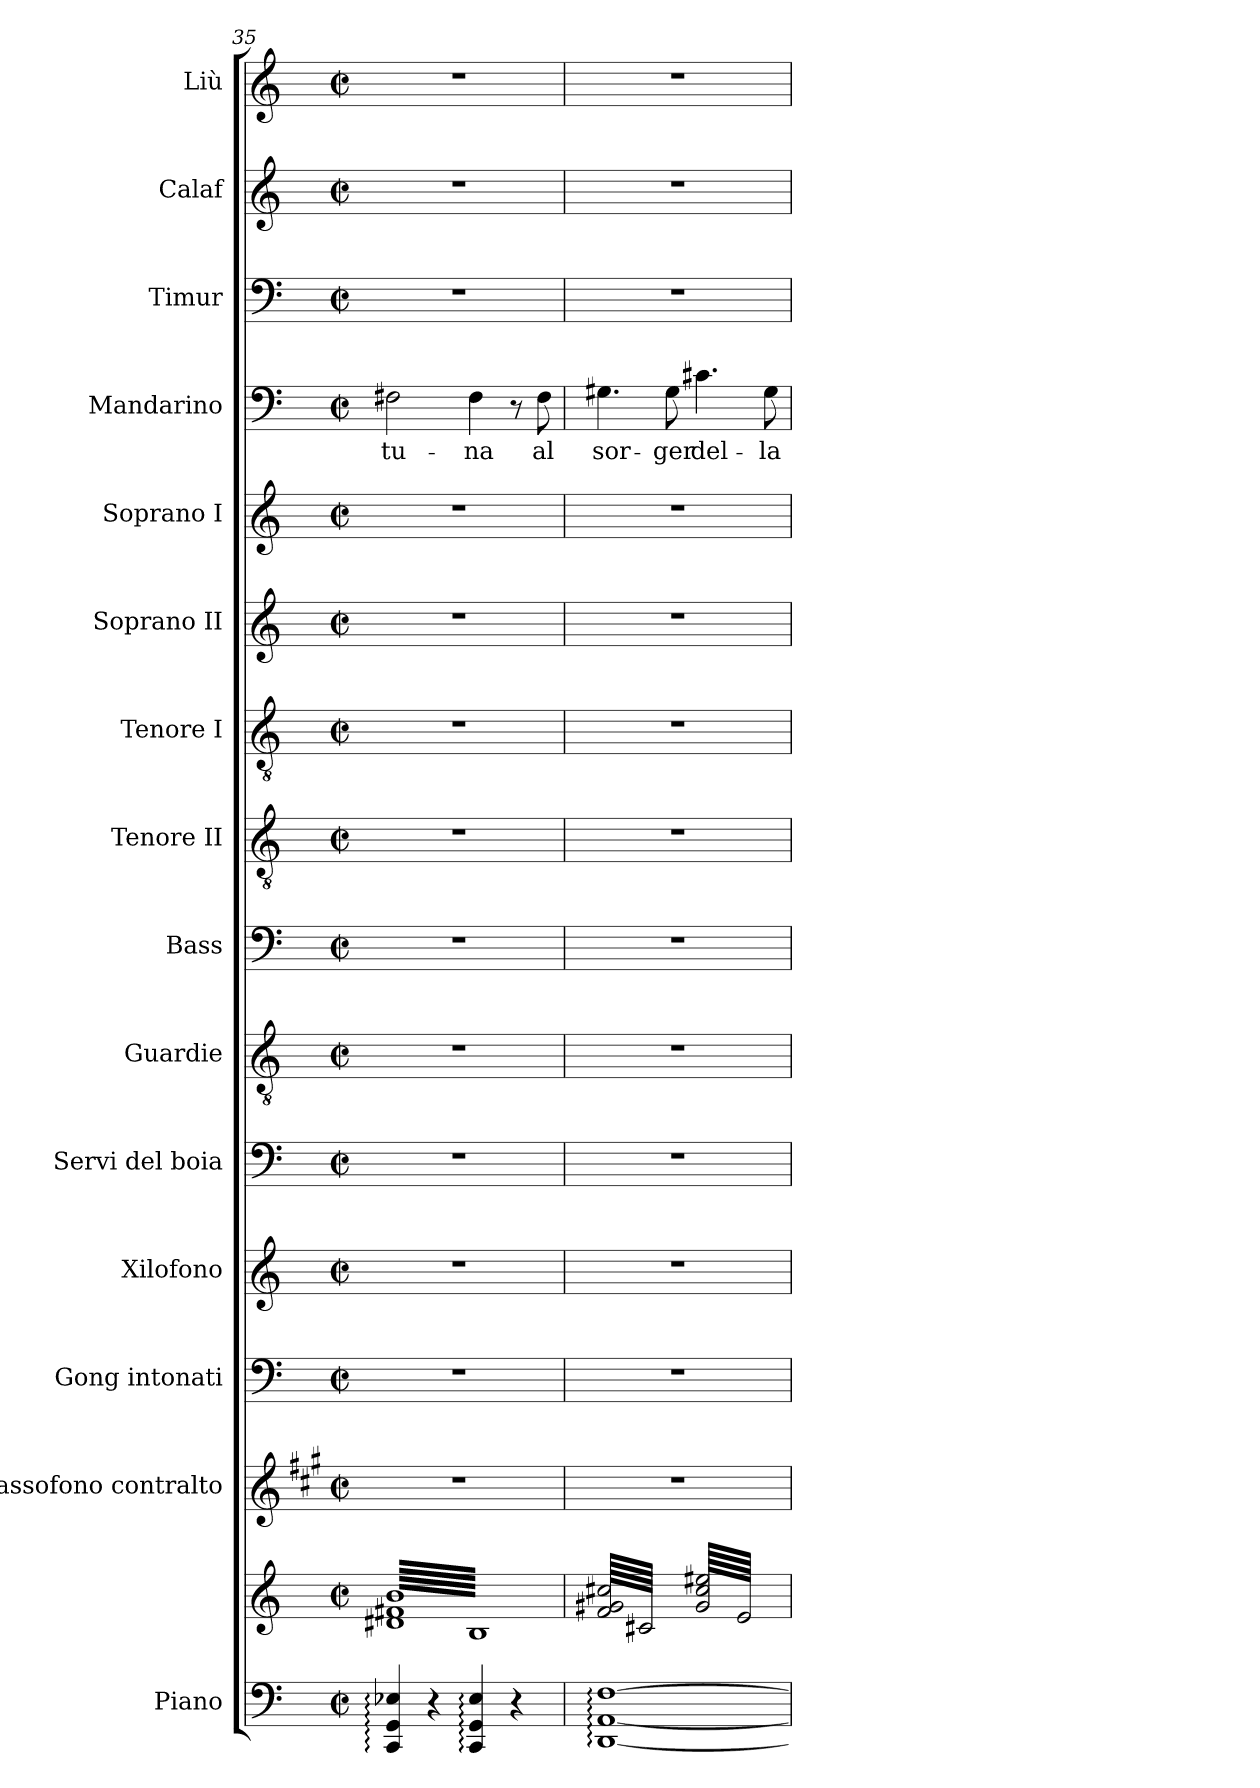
**kern	**kern	**kern	**kern	**kern	**kern	**kern	**kern	**kern	**kern	**kern	**kern	**kern	**text	**kern	**kern	**kern
*part15	*part15	*part14	*part13	*part12	*part11	*part10	*part9	*part8	*part7	*part6	*part5	*part4	*part4	*part3	*part2	*part1
*staff16	*staff15	*staff14	*staff13	*staff12	*staff11	*staff10	*staff9	*staff8	*staff7	*staff6	*staff5	*staff4	*staff4	*staff3	*staff2	*staff1
*I"Piano	*	*I"Sassofono contralto	*I"Gong intonati	*I"Xilofono	*I"Servi del boia	*I"Guardie	*I"Bass	*I"Tenore II	*I"Tenore I	*I"Soprano II	*I"Soprano I	*I"Mandarino	*	*I"Timur	*I"Calaf	*I"Liù
*I'Pno.	*	*	*I'Gong int.	*I'Xil.	*I'Ser.B.	*I'G.	*I'B.	*I'T. II	*I'T. I	*I'S. II	*I'S. I	*I'M.	*	*I'T.	*I'C.	*I'L.
*clefF4	*clefG2	*clefG2	*clefF4	*clefG2	*clefF4	*clefGv2	*clefF4	*clefGv2	*clefGv2	*clefG2	*clefG2	*clefF4	*	*clefF4	*clefG2	*clefG2
*	*	*ITrd5c9	*	*ITrd-7c-12	*	*	*	*	*	*	*	*	*	*	*	*
*k[]	*k[]	*k[]	*k[]	*k[]	*k[]	*k[]	*k[]	*k[]	*k[]	*k[]	*k[]	*k[]	*	*k[]	*k[]	*k[]
*M2/2	*M2/2	*M2/2	*M2/2	*M2/2	*M2/2	*M2/2	*M2/2	*M2/2	*M2/2	*M2/2	*M2/2	*M2/2	*	*M2/2	*M2/2	*M2/2
*met(c|)	*met(c|)	*met(c|)	*met(c|)	*met(c|)	*met(c|)	*met(c|)	*met(c|)	*met(c|)	*met(c|)	*met(c|)	*met(c|)	*met(c|)	*	*met(c|)	*met(c|)	*met(c|)
=35	=35	=35	=35	=35	=35	=35	=35	=35	=35	=35	=35	=35	=35	=35	=35	=35
!	!	!	!	!	!	!	!	!	!	!	!	!	!LO:LY:b	!	!	!
*	*tremolo	*	*	*	*	*	*	*	*	*	*	*	*	*	*	*
4CC/: 4GG/: 4E-X/:	64d#X 64f#X 64bLLLL	1r	1r	1r	1r	1r	1r	1r	1r	1r	1r	2F#X\	-tu-	1r	1r	1r
.	64B	.	.	.	.	.	.	.	.	.	.	.	.	.	.	.
.	64d#X 64f#X 64b	.	.	.	.	.	.	.	.	.	.	.	.	.	.	.
.	64B	.	.	.	.	.	.	.	.	.	.	.	.	.	.	.
.	64d#X 64f#X 64b	.	.	.	.	.	.	.	.	.	.	.	.	.	.	.
.	64B	.	.	.	.	.	.	.	.	.	.	.	.	.	.	.
.	64d#X 64f#X 64b	.	.	.	.	.	.	.	.	.	.	.	.	.	.	.
.	64B	.	.	.	.	.	.	.	.	.	.	.	.	.	.	.
.	64d#X 64f#X 64b	.	.	.	.	.	.	.	.	.	.	.	.	.	.	.
.	64B	.	.	.	.	.	.	.	.	.	.	.	.	.	.	.
.	64d#X 64f#X 64b	.	.	.	.	.	.	.	.	.	.	.	.	.	.	.
.	64B	.	.	.	.	.	.	.	.	.	.	.	.	.	.	.
.	64d#X 64f#X 64b	.	.	.	.	.	.	.	.	.	.	.	.	.	.	.
.	64B	.	.	.	.	.	.	.	.	.	.	.	.	.	.	.
.	64d#X 64f#X 64b	.	.	.	.	.	.	.	.	.	.	.	.	.	.	.
.	64B	.	.	.	.	.	.	.	.	.	.	.	.	.	.	.
4r	64d#X 64f#X 64b	.	.	.	.	.	.	.	.	.	.	.	.	.	.	.
.	64B	.	.	.	.	.	.	.	.	.	.	.	.	.	.	.
.	64d#X 64f#X 64b	.	.	.	.	.	.	.	.	.	.	.	.	.	.	.
.	64B	.	.	.	.	.	.	.	.	.	.	.	.	.	.	.
.	64d#X 64f#X 64b	.	.	.	.	.	.	.	.	.	.	.	.	.	.	.
.	64B	.	.	.	.	.	.	.	.	.	.	.	.	.	.	.
.	64d#X 64f#X 64b	.	.	.	.	.	.	.	.	.	.	.	.	.	.	.
.	64B	.	.	.	.	.	.	.	.	.	.	.	.	.	.	.
.	64d#X 64f#X 64b	.	.	.	.	.	.	.	.	.	.	.	.	.	.	.
.	64B	.	.	.	.	.	.	.	.	.	.	.	.	.	.	.
.	64d#X 64f#X 64b	.	.	.	.	.	.	.	.	.	.	.	.	.	.	.
.	64B	.	.	.	.	.	.	.	.	.	.	.	.	.	.	.
.	64d#X 64f#X 64b	.	.	.	.	.	.	.	.	.	.	.	.	.	.	.
.	64B	.	.	.	.	.	.	.	.	.	.	.	.	.	.	.
.	64d#X 64f#X 64b	.	.	.	.	.	.	.	.	.	.	.	.	.	.	.
.	64B	.	.	.	.	.	.	.	.	.	.	.	.	.	.	.
!	!	!	!	!	!	!	!	!	!	!	!	!	!LO:LY:b	!	!	!
4CC/: 4GG/: 4E-/:	64d#X 64f#X 64b	.	.	.	.	.	.	.	.	.	.	4F#\	-na	.	.	.
.	64B	.	.	.	.	.	.	.	.	.	.	.	.	.	.	.
.	64d#X 64f#X 64b	.	.	.	.	.	.	.	.	.	.	.	.	.	.	.
.	64B	.	.	.	.	.	.	.	.	.	.	.	.	.	.	.
.	64d#X 64f#X 64b	.	.	.	.	.	.	.	.	.	.	.	.	.	.	.
.	64B	.	.	.	.	.	.	.	.	.	.	.	.	.	.	.
.	64d#X 64f#X 64b	.	.	.	.	.	.	.	.	.	.	.	.	.	.	.
.	64B	.	.	.	.	.	.	.	.	.	.	.	.	.	.	.
.	64d#X 64f#X 64b	.	.	.	.	.	.	.	.	.	.	.	.	.	.	.
.	64B	.	.	.	.	.	.	.	.	.	.	.	.	.	.	.
.	64d#X 64f#X 64b	.	.	.	.	.	.	.	.	.	.	.	.	.	.	.
.	64B	.	.	.	.	.	.	.	.	.	.	.	.	.	.	.
.	64d#X 64f#X 64b	.	.	.	.	.	.	.	.	.	.	.	.	.	.	.
.	64B	.	.	.	.	.	.	.	.	.	.	.	.	.	.	.
.	64d#X 64f#X 64b	.	.	.	.	.	.	.	.	.	.	.	.	.	.	.
.	64B	.	.	.	.	.	.	.	.	.	.	.	.	.	.	.
4r	64d#X 64f#X 64b	.	.	.	.	.	.	.	.	.	.	8r	.	.	.	.
.	64B	.	.	.	.	.	.	.	.	.	.	.	.	.	.	.
.	64d#X 64f#X 64b	.	.	.	.	.	.	.	.	.	.	.	.	.	.	.
.	64B	.	.	.	.	.	.	.	.	.	.	.	.	.	.	.
.	64d#X 64f#X 64b	.	.	.	.	.	.	.	.	.	.	.	.	.	.	.
.	64B	.	.	.	.	.	.	.	.	.	.	.	.	.	.	.
.	64d#X 64f#X 64b	.	.	.	.	.	.	.	.	.	.	.	.	.	.	.
.	64B	.	.	.	.	.	.	.	.	.	.	.	.	.	.	.
!	!	!	!	!	!	!	!	!	!	!	!	!	!LO:LY:b	!	!	!
.	64d#X 64f#X 64b	.	.	.	.	.	.	.	.	.	.	8F#\	al	.	.	.
.	64B	.	.	.	.	.	.	.	.	.	.	.	.	.	.	.
.	64d#X 64f#X 64b	.	.	.	.	.	.	.	.	.	.	.	.	.	.	.
.	64B	.	.	.	.	.	.	.	.	.	.	.	.	.	.	.
.	64d#X 64f#X 64b	.	.	.	.	.	.	.	.	.	.	.	.	.	.	.
.	64B	.	.	.	.	.	.	.	.	.	.	.	.	.	.	.
.	64d#X 64f#X 64b	.	.	.	.	.	.	.	.	.	.	.	.	.	.	.
.	64BJJJJ	.	.	.	.	.	.	.	.	.	.	.	.	.	.	.
=36	=36	=36	=36	=36	=36	=36	=36	=36	=36	=36	=36	=36	=36	=36	=36	=36
!	!	!	!	!	!	!	!	!	!	!	!	!	!LO:LY:b	!	!	!
[1DD: [1AA: [1F:	64f/ 64g#X/ 64cc#X/LLLL	1r	1r	1r	1r	1r	1r	1r	1r	1r	1r	4.G#X\	sor-	1r	1r	1r
.	64c#X/	.	.	.	.	.	.	.	.	.	.	.	.	.	.	.
.	64f/ 64g#X/ 64cc#X/	.	.	.	.	.	.	.	.	.	.	.	.	.	.	.
.	64c#X/	.	.	.	.	.	.	.	.	.	.	.	.	.	.	.
.	64f/ 64g#X/ 64cc#X/	.	.	.	.	.	.	.	.	.	.	.	.	.	.	.
.	64c#X/	.	.	.	.	.	.	.	.	.	.	.	.	.	.	.
.	64f/ 64g#X/ 64cc#X/	.	.	.	.	.	.	.	.	.	.	.	.	.	.	.
.	64c#X/	.	.	.	.	.	.	.	.	.	.	.	.	.	.	.
.	64f/ 64g#X/ 64cc#X/	.	.	.	.	.	.	.	.	.	.	.	.	.	.	.
.	64c#X/	.	.	.	.	.	.	.	.	.	.	.	.	.	.	.
.	64f/ 64g#X/ 64cc#X/	.	.	.	.	.	.	.	.	.	.	.	.	.	.	.
.	64c#X/	.	.	.	.	.	.	.	.	.	.	.	.	.	.	.
.	64f/ 64g#X/ 64cc#X/	.	.	.	.	.	.	.	.	.	.	.	.	.	.	.
.	64c#X/	.	.	.	.	.	.	.	.	.	.	.	.	.	.	.
.	64f/ 64g#X/ 64cc#X/	.	.	.	.	.	.	.	.	.	.	.	.	.	.	.
.	64c#X/	.	.	.	.	.	.	.	.	.	.	.	.	.	.	.
.	64f/ 64g#X/ 64cc#X/	.	.	.	.	.	.	.	.	.	.	.	.	.	.	.
.	64c#X/	.	.	.	.	.	.	.	.	.	.	.	.	.	.	.
.	64f/ 64g#X/ 64cc#X/	.	.	.	.	.	.	.	.	.	.	.	.	.	.	.
.	64c#X/	.	.	.	.	.	.	.	.	.	.	.	.	.	.	.
.	64f/ 64g#X/ 64cc#X/	.	.	.	.	.	.	.	.	.	.	.	.	.	.	.
.	64c#X/	.	.	.	.	.	.	.	.	.	.	.	.	.	.	.
.	64f/ 64g#X/ 64cc#X/	.	.	.	.	.	.	.	.	.	.	.	.	.	.	.
.	64c#X/	.	.	.	.	.	.	.	.	.	.	.	.	.	.	.
!	!	!	!	!	!	!	!	!	!	!	!	!	!LO:LY:b	!	!	!
.	64f/ 64g#X/ 64cc#X/	.	.	.	.	.	.	.	.	.	.	8G#\	-ger	.	.	.
.	64c#X/	.	.	.	.	.	.	.	.	.	.	.	.	.	.	.
.	64f/ 64g#X/ 64cc#X/	.	.	.	.	.	.	.	.	.	.	.	.	.	.	.
.	64c#X/	.	.	.	.	.	.	.	.	.	.	.	.	.	.	.
.	64f/ 64g#X/ 64cc#X/	.	.	.	.	.	.	.	.	.	.	.	.	.	.	.
.	64c#X/	.	.	.	.	.	.	.	.	.	.	.	.	.	.	.
.	64f/ 64g#X/ 64cc#X/	.	.	.	.	.	.	.	.	.	.	.	.	.	.	.
.	64c#X/JJJJ	.	.	.	.	.	.	.	.	.	.	.	.	.	.	.
!	!	!	!	!	!	!	!	!	!	!	!	!	!LO:LY:b	!	!	!
.	64g#/ 64cc#/ 64ee#X/LLLL	.	.	.	.	.	.	.	.	.	.	4.c#X\	del-	.	.	.
.	64e/	.	.	.	.	.	.	.	.	.	.	.	.	.	.	.
.	64g#/ 64cc#/ 64ee#X/	.	.	.	.	.	.	.	.	.	.	.	.	.	.	.
.	64e/	.	.	.	.	.	.	.	.	.	.	.	.	.	.	.
.	64g#/ 64cc#/ 64ee#X/	.	.	.	.	.	.	.	.	.	.	.	.	.	.	.
.	64e/	.	.	.	.	.	.	.	.	.	.	.	.	.	.	.
.	64g#/ 64cc#/ 64ee#X/	.	.	.	.	.	.	.	.	.	.	.	.	.	.	.
.	64e/	.	.	.	.	.	.	.	.	.	.	.	.	.	.	.
.	64g#/ 64cc#/ 64ee#X/	.	.	.	.	.	.	.	.	.	.	.	.	.	.	.
.	64e/	.	.	.	.	.	.	.	.	.	.	.	.	.	.	.
.	64g#/ 64cc#/ 64ee#X/	.	.	.	.	.	.	.	.	.	.	.	.	.	.	.
.	64e/	.	.	.	.	.	.	.	.	.	.	.	.	.	.	.
.	64g#/ 64cc#/ 64ee#X/	.	.	.	.	.	.	.	.	.	.	.	.	.	.	.
.	64e/	.	.	.	.	.	.	.	.	.	.	.	.	.	.	.
.	64g#/ 64cc#/ 64ee#X/	.	.	.	.	.	.	.	.	.	.	.	.	.	.	.
.	64e/	.	.	.	.	.	.	.	.	.	.	.	.	.	.	.
.	64g#/ 64cc#/ 64ee#X/	.	.	.	.	.	.	.	.	.	.	.	.	.	.	.
.	64e/	.	.	.	.	.	.	.	.	.	.	.	.	.	.	.
.	64g#/ 64cc#/ 64ee#X/	.	.	.	.	.	.	.	.	.	.	.	.	.	.	.
.	64e/	.	.	.	.	.	.	.	.	.	.	.	.	.	.	.
.	64g#/ 64cc#/ 64ee#X/	.	.	.	.	.	.	.	.	.	.	.	.	.	.	.
.	64e/	.	.	.	.	.	.	.	.	.	.	.	.	.	.	.
.	64g#/ 64cc#/ 64ee#X/	.	.	.	.	.	.	.	.	.	.	.	.	.	.	.
.	64e/	.	.	.	.	.	.	.	.	.	.	.	.	.	.	.
!	!	!	!	!	!	!	!	!	!	!	!	!	!LO:LY:b	!	!	!
.	64g#/ 64cc#/ 64ee#X/	.	.	.	.	.	.	.	.	.	.	8G#\	-la	.	.	.
.	64e/	.	.	.	.	.	.	.	.	.	.	.	.	.	.	.
.	64g#/ 64cc#/ 64ee#X/	.	.	.	.	.	.	.	.	.	.	.	.	.	.	.
.	64e/	.	.	.	.	.	.	.	.	.	.	.	.	.	.	.
.	64g#/ 64cc#/ 64ee#X/	.	.	.	.	.	.	.	.	.	.	.	.	.	.	.
.	64e/	.	.	.	.	.	.	.	.	.	.	.	.	.	.	.
.	64g#/ 64cc#/ 64ee#X/	.	.	.	.	.	.	.	.	.	.	.	.	.	.	.
.	64e/JJJJ	.	.	.	.	.	.	.	.	.	.	.	.	.	.	.
*	*Xtremolo	*	*	*	*	*	*	*	*	*	*	*	*	*	*	*
.	.	.	.	.	.	.	.	.	.	.	.	.	.	.	.	.
.	.	.	.	.	.	.	.	.	.	.	.	.	.	.	.	.
.	.	.	.	.	.	.	.	.	.	.	.	.	.	.	.	.
.	.	.	.	.	.	.	.	.	.	.	.	.	.	.	.	.
.	.	.	.	.	.	.	.	.	.	.	.	.	.	.	.	.
.	.	.	.	.	.	.	.	.	.	.	.	.	.	.	.	.
.	.	.	.	.	.	.	.	.	.	.	.	.	.	.	.	.
.	.	.	.	.	.	.	.	.	.	.	.	.	.	.	.	.
.	.	.	.	.	.	.	.	.	.	.	.	.	.	.	.	.
.	.	.	.	.	.	.	.	.	.	.	.	.	.	.	.	.
.	.	.	.	.	.	.	.	.	.	.	.	.	.	.	.	.
.	.	.	.	.	.	.	.	.	.	.	.	.	.	.	.	.
.	.	.	.	.	.	.	.	.	.	.	.	.	.	.	.	.
.	.	.	.	.	.	.	.	.	.	.	.	.	.	.	.	.
.	.	.	.	.	.	.	.	.	.	.	.	.	.	.	.	.
.	.	.	.	.	.	.	.	.	.	.	.	.	.	.	.	.
=	=	=	=	=	=	=	=	=	=	=	=	=	=	=	=	=
*-	*-	*-	*-	*-	*-	*-	*-	*-	*-	*-	*-	*-	*-	*-	*-	*-
